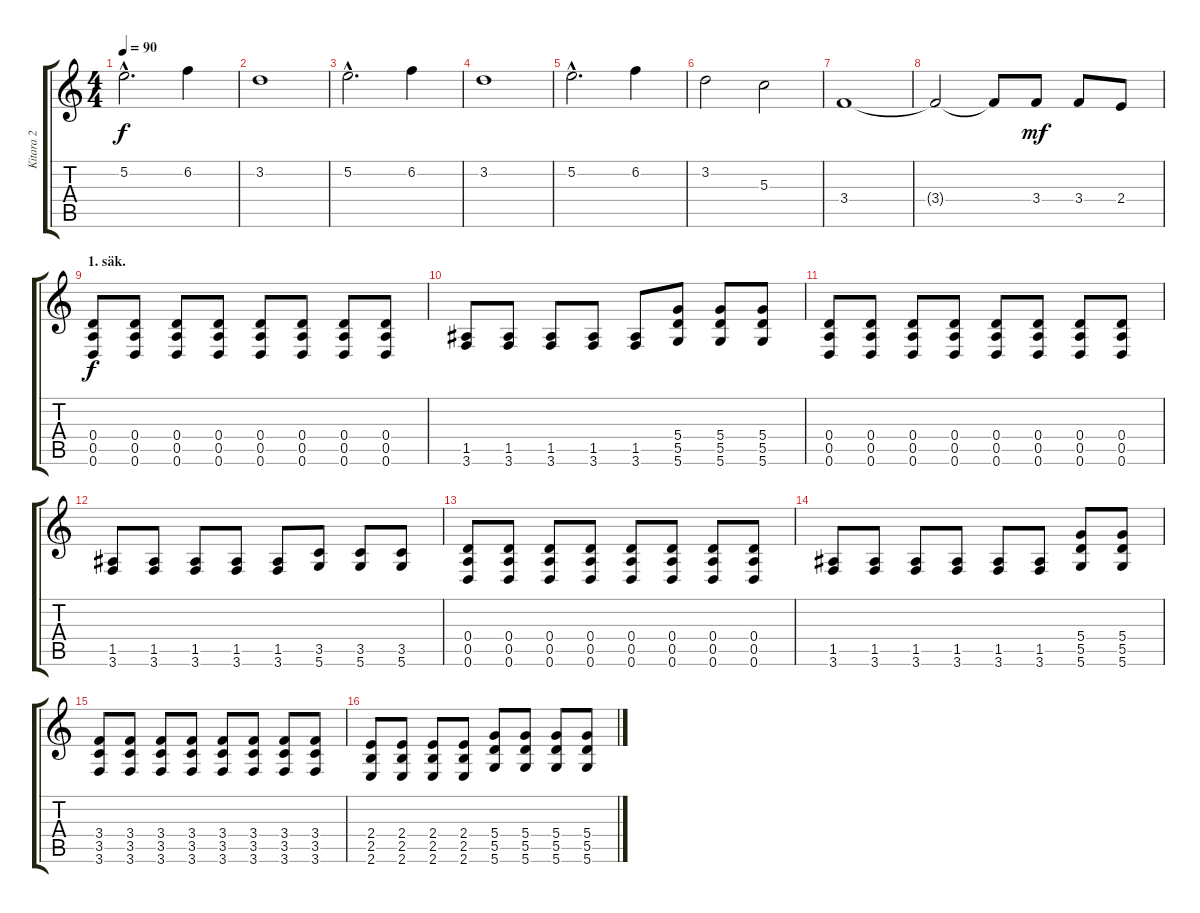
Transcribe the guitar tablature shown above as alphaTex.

\track ("Kitara 2" "Kitara 2") {instrument distortionguitar}
\staff {score tabs}
\tuning (E4 B3 G3 D3 A2 D2) {hide}
\ts (4 4)
\tempo 90
\clef g2
\ks c
5.2{hac}.2{d dy f balance 8} 6.2.4 |
3.2.1{volume 9} |
5.2{hac}.2{d volume 13} 6.2.4 |
3.2.1{volume 9} |
5.2{hac}.2{d volume 13} 6.2.4 |
3.2.2 5.3.2 |
3.4.1 |
3.4{t}.2 3.4{t}.8 3.4.8{dy mf} 3.4.8 2.4.8 |
\section ("" "1. säk.")
(0.4 0.5 0.6).8{dy f volume 10 balance 0} (0.4 0.5 0.6).8 (0.4 0.5 0.6).8 (0.4 0.5 0.6).8 (0.4 0.5 0.6).8 (0.4 0.5 0.6).8 (0.4 0.5 0.6).8 (0.4 0.5 0.6).8 |
(1.5 3.6).8 (1.5 3.6).8 (1.5 3.6).8 (1.5 3.6).8 (1.5 3.6).8 (5.4 5.5 5.6).8 (5.4 5.5 5.6).8 (5.4 5.5 5.6).8 |
(0.4 0.5 0.6).8 (0.4 0.5 0.6).8 (0.4 0.5 0.6).8 (0.4 0.5 0.6).8 (0.4 0.5 0.6).8 (0.4 0.5 0.6).8 (0.4 0.5 0.6).8 (0.4 0.5 0.6).8 |
(1.5 3.6).8 (1.5 3.6).8 (1.5 3.6).8 (1.5 3.6).8 (1.5 3.6).8 (3.5 5.6).8 (3.5 5.6).8 (3.5 5.6).8 |
(0.4 0.5 0.6).8 (0.4 0.5 0.6).8 (0.4 0.5 0.6).8 (0.4 0.5 0.6).8 (0.4 0.5 0.6).8 (0.4 0.5 0.6).8 (0.4 0.5 0.6).8 (0.4 0.5 0.6).8 |
(1.5 3.6).8 (1.5 3.6).8 (1.5 3.6).8 (1.5 3.6).8 (1.5 3.6).8 (1.5 3.6).8 (5.4 5.5 5.6).8 (5.4 5.5 5.6).8 |
(3.4 3.5 3.6).8 (3.4 3.5 3.6).8 (3.4 3.5 3.6).8 (3.4 3.5 3.6).8 (3.4 3.5 3.6).8 (3.4 3.5 3.6).8 (3.4 3.5 3.6).8 (3.4 3.5 3.6).8 |
(2.4 2.5 2.6).8 (2.4 2.5 2.6).8 (2.4 2.5 2.6).8 (2.4 2.5 2.6).8 (5.4 5.5 5.6).8 (5.4 5.5 5.6).8 (5.4 5.5 5.6).8 (5.4 5.5 5.6).8
